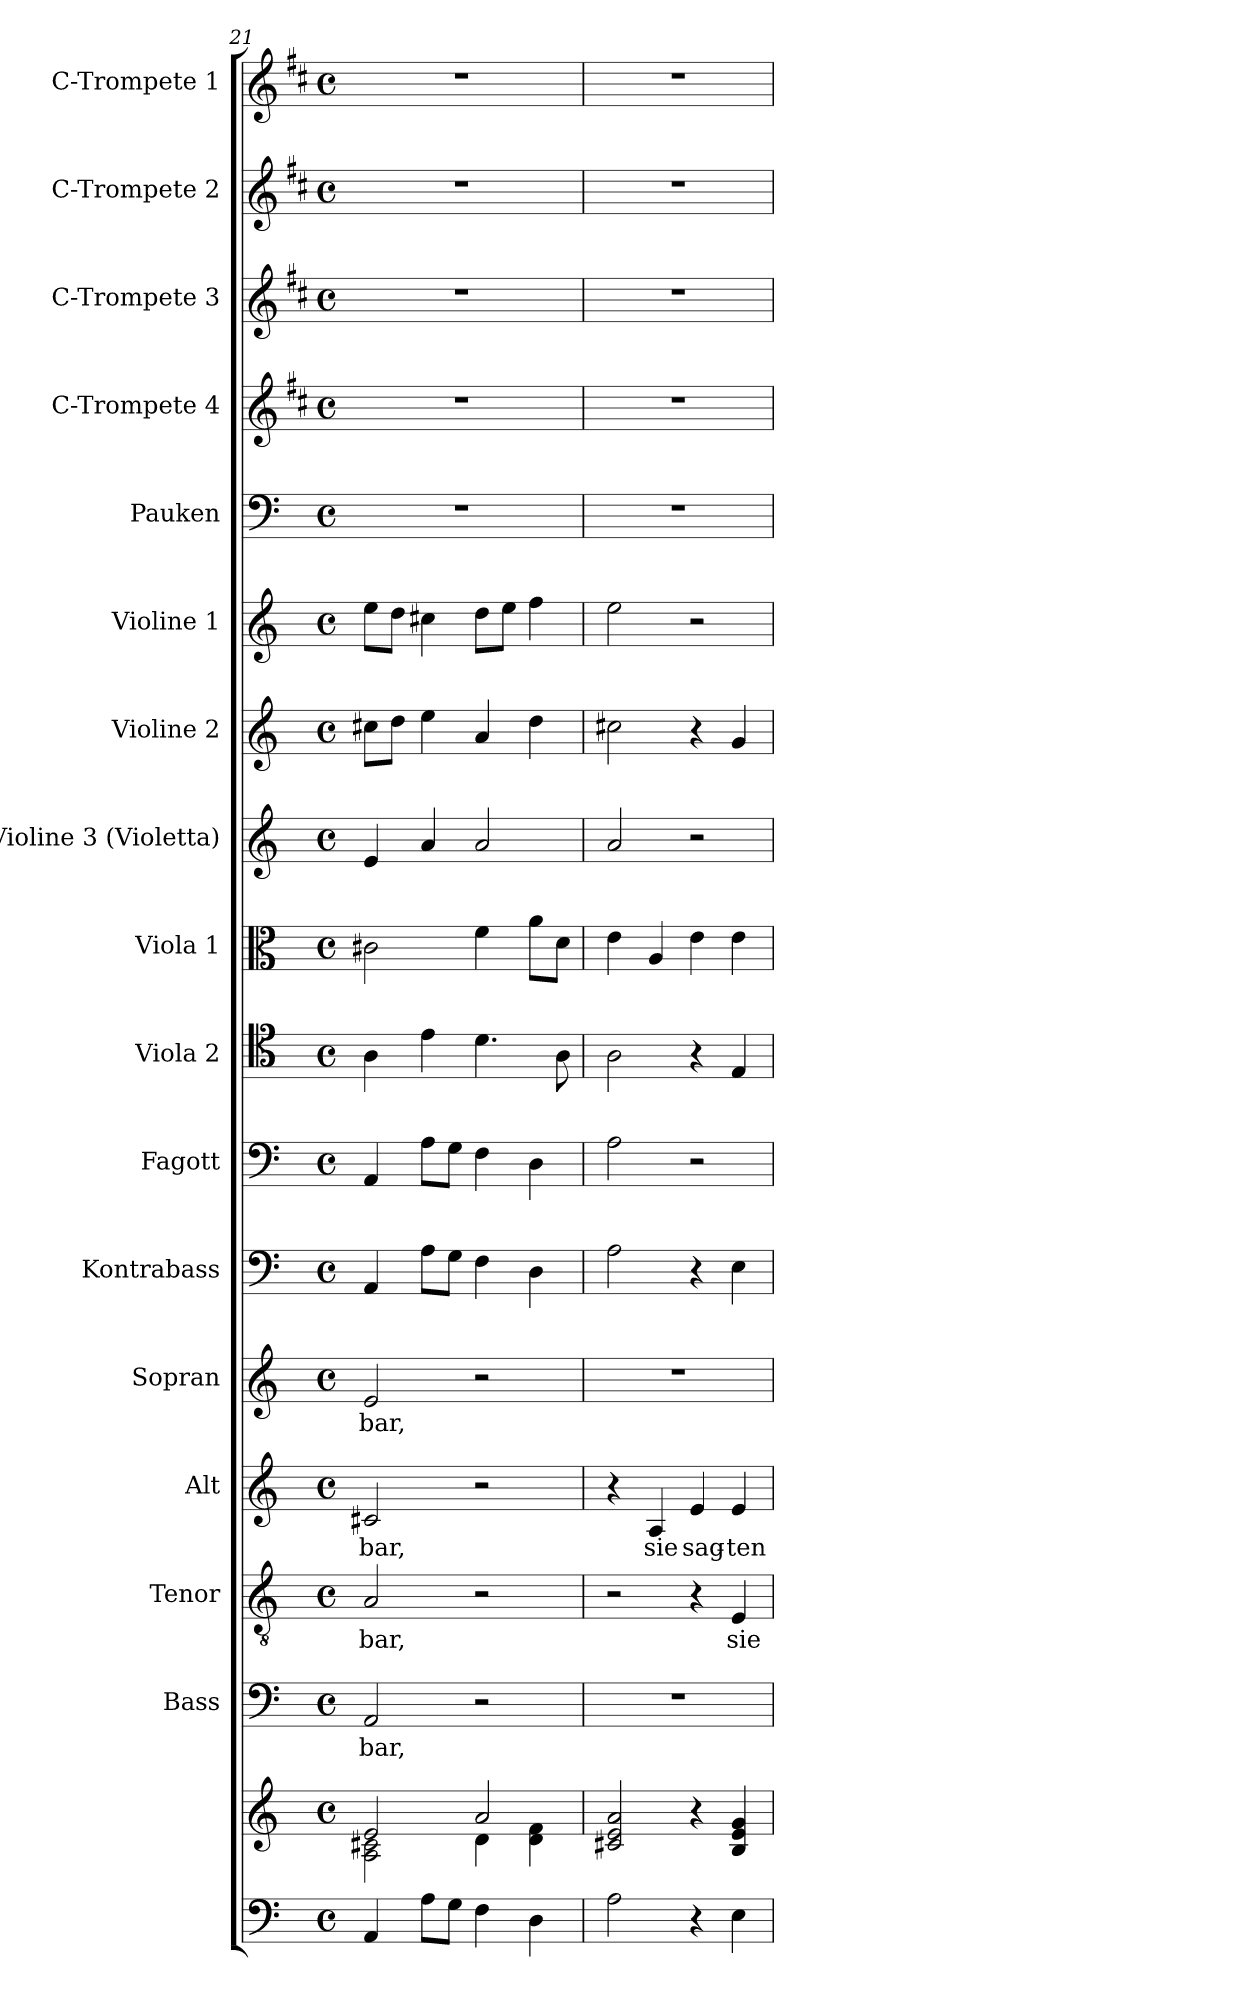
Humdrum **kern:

**kern	**kern	**kern	**text	**kern	**text	**kern	**text	**kern	**text	**kern	**kern	**kern	**kern	**kern	**kern	**kern	**kern	**kern	**kern	**kern	**kern
*part17	*part17	*part16	*part16	*part15	*part15	*part14	*part14	*part13	*part13	*part12	*part11	*part10	*part9	*part8	*part7	*part6	*part5	*part4	*part3	*part2	*part1
*staff18	*staff17	*staff16	*staff16	*staff15	*staff15	*staff14	*staff14	*staff13	*staff13	*staff12	*staff11	*staff10	*staff9	*staff8	*staff7	*staff6	*staff5	*staff4	*staff3	*staff2	*staff1
*	*	*I"Bass	*	*I"Tenor	*	*I"Alt	*	*I"Sopran	*	*I"Kontrabass	*I"Fagott	*I"Viola 2	*I"Viola 1	*I"Violine 3 (Violetta)	*I"Violine 2	*I"Violine 1	*I"Pauken	*I"C-Trompete 4	*I"C-Trompete 3	*I"C-Trompete 2	*I"C-Trompete 1
*	*	*I'B.	*	*I'T.	*	*I'A.	*	*I'S.	*	*I'Kb.	*I'Fg.	*I'Vla. 2	*I'Vla. 1	*I'Vl. 3	*I'Vl. 2	*I'Vl. 1	*I'Pk.	*I'C Trp. 4	*I'C Trp. 3	*I'C Trp. 2	*I'C Trp. 1
*clefF4	*clefG2	*clefF4	*	*clefGv2	*	*clefG2	*	*clefG2	*	*clefF4	*clefF4	*clefC4	*clefC3	*clefG2	*clefG2	*clefG2	*clefF4	*clefG2	*clefG2	*clefG2	*clefG2
*	*	*	*	*	*	*	*	*	*	*ITrd7c12	*	*	*	*	*	*	*	*ITrd1c2	*ITrd1c2	*ITrd1c2	*ITrd1c2
*k[]	*k[]	*k[]	*	*k[]	*	*k[]	*	*k[]	*	*k[]	*k[]	*k[]	*k[]	*k[]	*k[]	*k[]	*k[]	*k[]	*k[]	*k[]	*k[]
*C:	*C:	*C:	*	*C:	*	*C:	*	*C:	*	*C:	*C:	*C:	*C:	*C:	*C:	*C:	*C:	*C:	*C:	*C:	*C:
*M4/4	*M4/4	*M4/4	*	*M4/4	*	*M4/4	*	*M4/4	*	*M4/4	*M4/4	*M4/4	*M4/4	*M4/4	*M4/4	*M4/4	*M4/4	*M4/4	*M4/4	*M4/4	*M4/4
*met(c)	*met(c)	*met(c)	*	*met(c)	*	*met(c)	*	*met(c)	*	*met(c)	*met(c)	*met(c)	*met(c)	*met(c)	*met(c)	*met(c)	*met(c)	*met(c)	*met(c)	*met(c)	*met(c)
=21	=21	=21	=21	=21	=21	=21	=21	=21	=21	=21	=21	=21	=21	=21	=21	=21	=21	=21	=21	=21	=21
*	*^	*	*	*	*	*	*	*	*	*	*	*	*	*	*	*	*	*	*	*	*
!	!	!	!	!LO:LY:b	!	!LO:LY:b	!	!LO:LY:b	!	!LO:LY:b	!	!	!	!	!	!	!	!	!	!	!	!
4AA/	2e/	2A\ 2c#X\	2AA/	-bar,	2A/	-bar,	2c#X/	-bar,	2e/	-bar,	4AAA/	4AA/	4A\	2c#X\	4e/	8cc#X\L	8ee\L	1r	1r	1r	1r	1r
.	.	.	.	.	.	.	.	.	.	.	.	.	.	.	.	8dd\J	8dd\J	.	.	.	.	.
8A\L	.	.	.	.	.	.	.	.	.	.	8AA\L	8A\L	4e\	.	4a/	4ee\	4cc#X\	.	.	.	.	.
8G\J	.	.	.	.	.	.	.	.	.	.	8GG\J	8G\J	.	.	.	.	.	.	.	.	.	.
4F\	2a/	4d\	2r	.	2r	.	2r	.	2r	.	4FF\	4F\	4.d\	4f\	2a/	4a/	8dd\L	.	.	.	.	.
.	.	.	.	.	.	.	.	.	.	.	.	.	.	.	.	.	8ee\J	.	.	.	.	.
4D\	.	4d\ 4f\	.	.	.	.	.	.	.	.	4DD\	4D\	.	8a\L	.	4dd\	4ff\	.	.	.	.	.
.	.	.	.	.	.	.	.	.	.	.	.	.	8A\	8d\J	.	.	.	.	.	.	.	.
*	*v	*v	*	*	*	*	*	*	*	*	*	*	*	*	*	*	*	*	*	*	*	*
=22	=22	=22	=22	=22	=22	=22	=22	=22	=22	=22	=22	=22	=22	=22	=22	=22	=22	=22	=22	=22	=22
2A\	2c#X/ 2e/ 2a/	1r	.	2r	.	4r	.	1r	.	2AA\	2A\	2A\	4e\	2a/	2cc#X\	2ee\	1r	1r	1r	1r	1r
!	!	!	!	!	!	!	!LO:LY:b	!	!	!	!	!	!	!	!	!	!	!	!	!	!
.	.	.	.	.	.	4A/	sie	.	.	.	.	.	4A/	.	.	.	.	.	.	.	.
!	!	!	!	!	!	!	!LO:LY:b	!	!	!	!	!	!	!	!	!	!	!	!	!	!
4r	4r	.	.	4r	.	4e/	sag-	.	.	4r	2r	4r	4e\	2r	4r	2r	.	.	.	.	.
!	!	!	!	!	!LO:LY:b	!	!LO:LY:b	!	!	!	!	!	!	!	!	!	!	!	!	!	!
4E\	4B/ 4e/ 4g/	.	.	4E/	sie	4e/	-ten	.	.	4EE\	.	4E/	4e\	.	4g/	.	.	.	.	.	.
=	=	=	=	=	=	=	=	=	=	=	=	=	=	=	=	=	=	=	=	=	=
*-	*-	*-	*-	*-	*-	*-	*-	*-	*-	*-	*-	*-	*-	*-	*-	*-	*-	*-	*-	*-	*-
